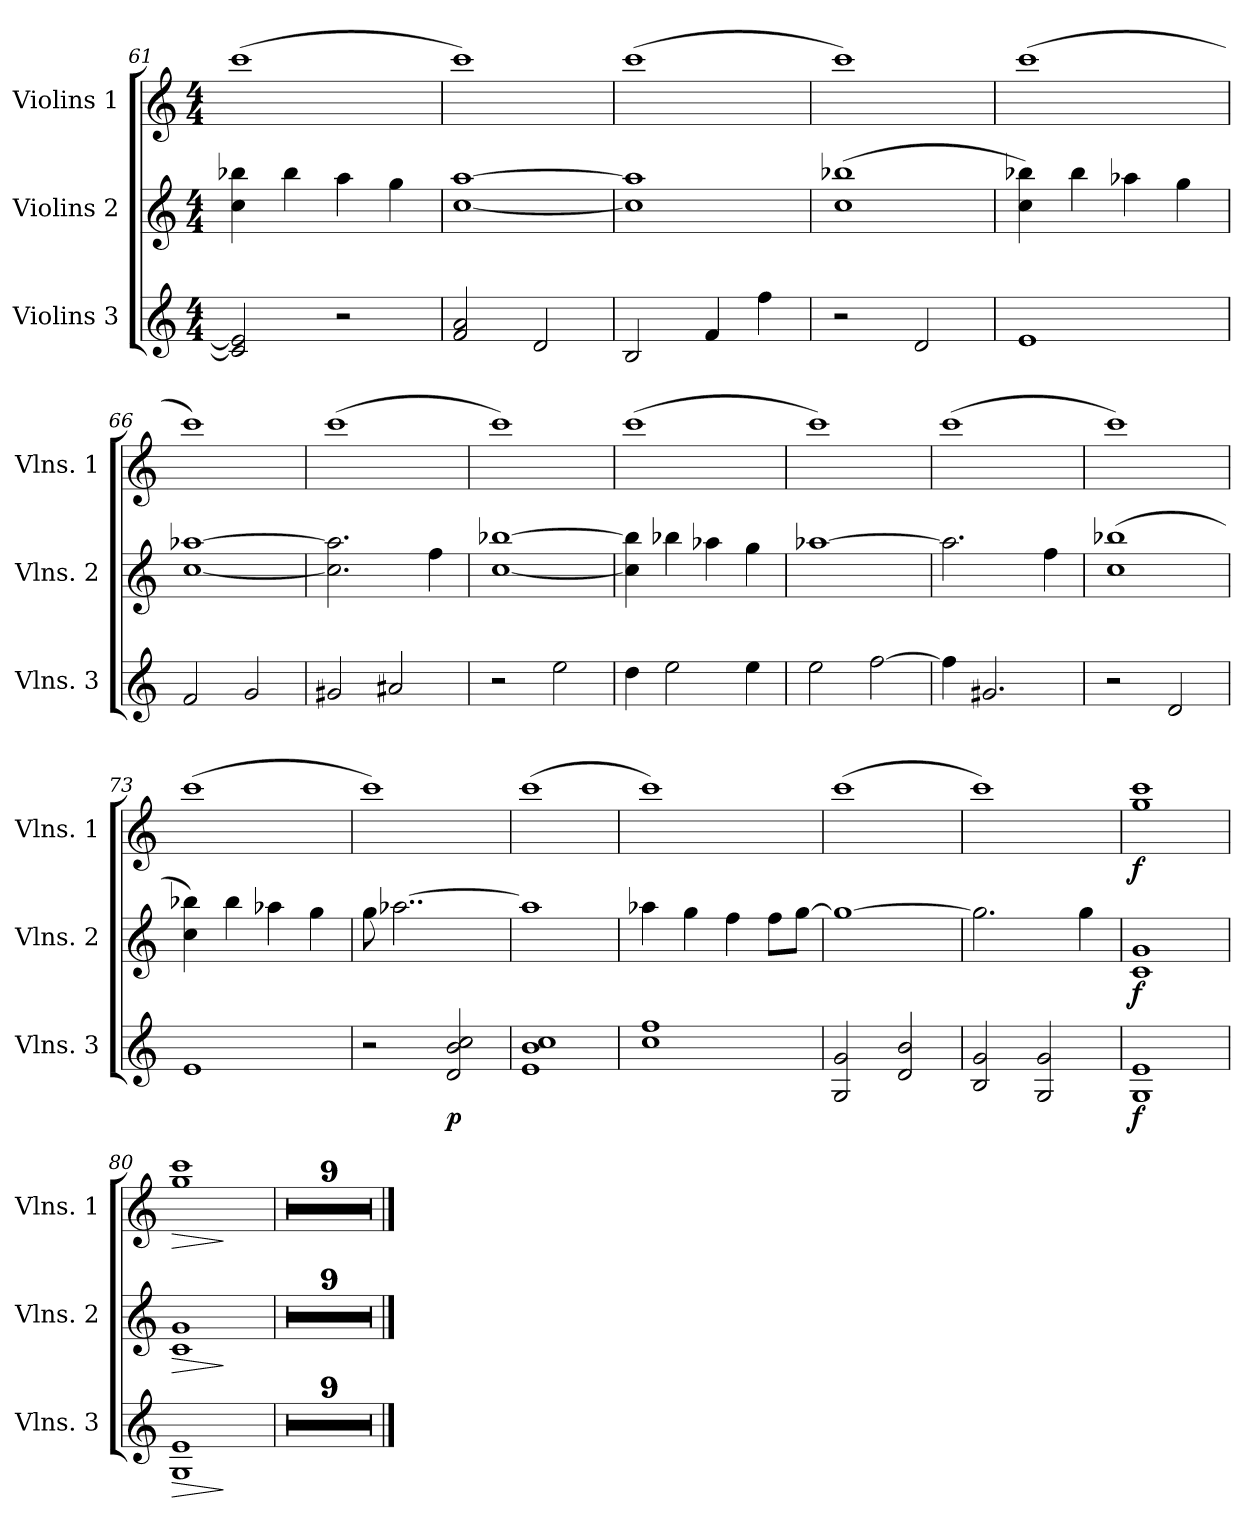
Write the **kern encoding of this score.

**kern	**dynam	**kern	**dynam	**kern	**dynam
*part3	*part3	*part2	*part2	*part1	*part1
*staff3	*staff3	*staff2	*staff2	*staff1	*staff1
*I"Violins 3	*	*I"Violins 2	*	*I"Violins 1	*
*I'Vlns. 3	*	*I'Vlns. 2	*	*I'Vlns. 1	*
!!LO:LB:g=z
*clefG2	*	*clefG2	*	*clefG2	*
*k[]	*	*k[]	*	*k[]	*
*M4/4	*	*M4/4	*	*M4/4	*
=61	=61	=61	=61	=61	=61
2c/] 2e/]	.	4cc\ 4bb-X\	.	(1ccc	.
.	.	4bb-\	.	.	.
2r	.	4aa\	.	.	.
.	.	4gg\	.	.	.
=62	=62	=62	=62	=62	=62
2f/ 2a/	.	[1cc [1aa	.	1ccc)	.
2d/	.	.	.	.	.
=63	=63	=63	=63	=63	=63
2B/	.	1cc] 1aa]	.	(1ccc	.
4f/	.	.	.	.	.
4ff\	.	.	.	.	.
=64	=64	=64	=64	=64	=64
2r	.	(1cc 1bb-X	.	1ccc)	.
2d/	.	.	.	.	.
=65	=65	=65	=65	=65	=65
1e	.	4cc\ 4bb-X\)	.	(1ccc	.
.	.	4bb-\	.	.	.
.	.	4aa-X\	.	.	.
.	.	4gg\	.	.	.
=66	=66	=66	=66	=66	=66
2f/	.	[1cc [1aa-X	.	1ccc)	.
2g/	.	.	.	.	.
=67	=67	=67	=67	=67	=67
2g#X/	.	2.cc\] 2.aa-\]	.	(1ccc	.
2a#X/	.	.	.	.	.
.	.	4ff\	.	.	.
=68	=68	=68	=68	=68	=68
2r	.	[1cc [1bb-X	.	1ccc)	.
2ee\	.	.	.	.	.
=69	=69	=69	=69	=69	=69
4dd\	.	4cc\] 4bb-\]	.	(1ccc	.
2ee\	.	4bb-X\	.	.	.
.	.	4aa-X\	.	.	.
4ee\	.	4gg\	.	.	.
!!LO:LB:g=z
=70	=70	=70	=70	=70	=70
2ee\	.	[1aa-X	.	1ccc)	.
[2ff\	.	.	.	.	.
=71	=71	=71	=71	=71	=71
4ff\]	.	2.aa-\]	.	(1ccc	.
2.g#X/	.	.	.	.	.
.	.	4ff\	.	.	.
=72	=72	=72	=72	=72	=72
2r	.	(1cc 1bb-X	.	1ccc)	.
2d/	.	.	.	.	.
=73	=73	=73	=73	=73	=73
1e	.	4cc\ 4bb-X\)	.	(1ccc	.
.	.	4bb-\	.	.	.
.	.	4aa-X\	.	.	.
.	.	4gg\	.	.	.
=74	=74	=74	=74	=74	=74
2r	.	8gg\	.	1ccc)	.
.	.	[2..aa-X\	.	.	.
!	!LO:DY:b	!	!	!	!
2d/ 2b/ 2cc/	p	.	.	.	.
=75	=75	=75	=75	=75	=75
1e 1b 1cc	.	1aa-]	.	(1ccc	.
=76	=76	=76	=76	=76	=76
1cc 1ff	.	4aa-X\	.	1ccc)	.
.	.	4gg\	.	.	.
.	.	4ff\	.	.	.
.	.	8ff\L	.	.	.
.	.	[8gg\J	.	.	.
=77	=77	=77	=77	=77	=77
2G/ 2g/	.	1gg_	.	(1ccc	.
2d/ 2b/	.	.	.	.	.
=78	=78	=78	=78	=78	=78
2B/ 2g/	.	2.gg\]	.	1ccc)	.
2G/ 2g/	.	.	.	.	.
.	.	4gg\	.	.	.
=79	=79	=79	=79	=79	=79
!	!LO:DY:b	!	!LO:DY:b	!	!LO:DY:b
1G 1e	f	1c 1g	f	1gg 1ccc	f
!!LO:PB:g=z
=80	=80	=80	=80	=80	=80
!	!LO:HP:b	!	!LO:HP:b	!	!LO:HP:b
1G 1e	>	1c 1g	>	1gg 1ccc	>
.	]	.	]	.	]
=81	=81	=81	=81	=81	=81
1r	.	1r	.	1r	.
=82	=82	=82	=82	=82	=82
1r	.	1r	.	1r	.
=83	=83	=83	=83	=83	=83
1r	.	1r	.	1r	.
=84	=84	=84	=84	=84	=84
1r	.	1r	.	1r	.
=85	=85	=85	=85	=85	=85
1r	.	1r	.	1r	.
=86	=86	=86	=86	=86	=86
1r	.	1r	.	1r	.
=87	=87	=87	=87	=87	=87
1r	.	1r	.	1r	.
=88	=88	=88	=88	=88	=88
1r	.	1r	.	1r	.
=89	=89	=89	=89	=89	=89
1r	.	1r	.	1r	.
==	==	==	==	==	==
*-	*-	*-	*-	*-	*-
